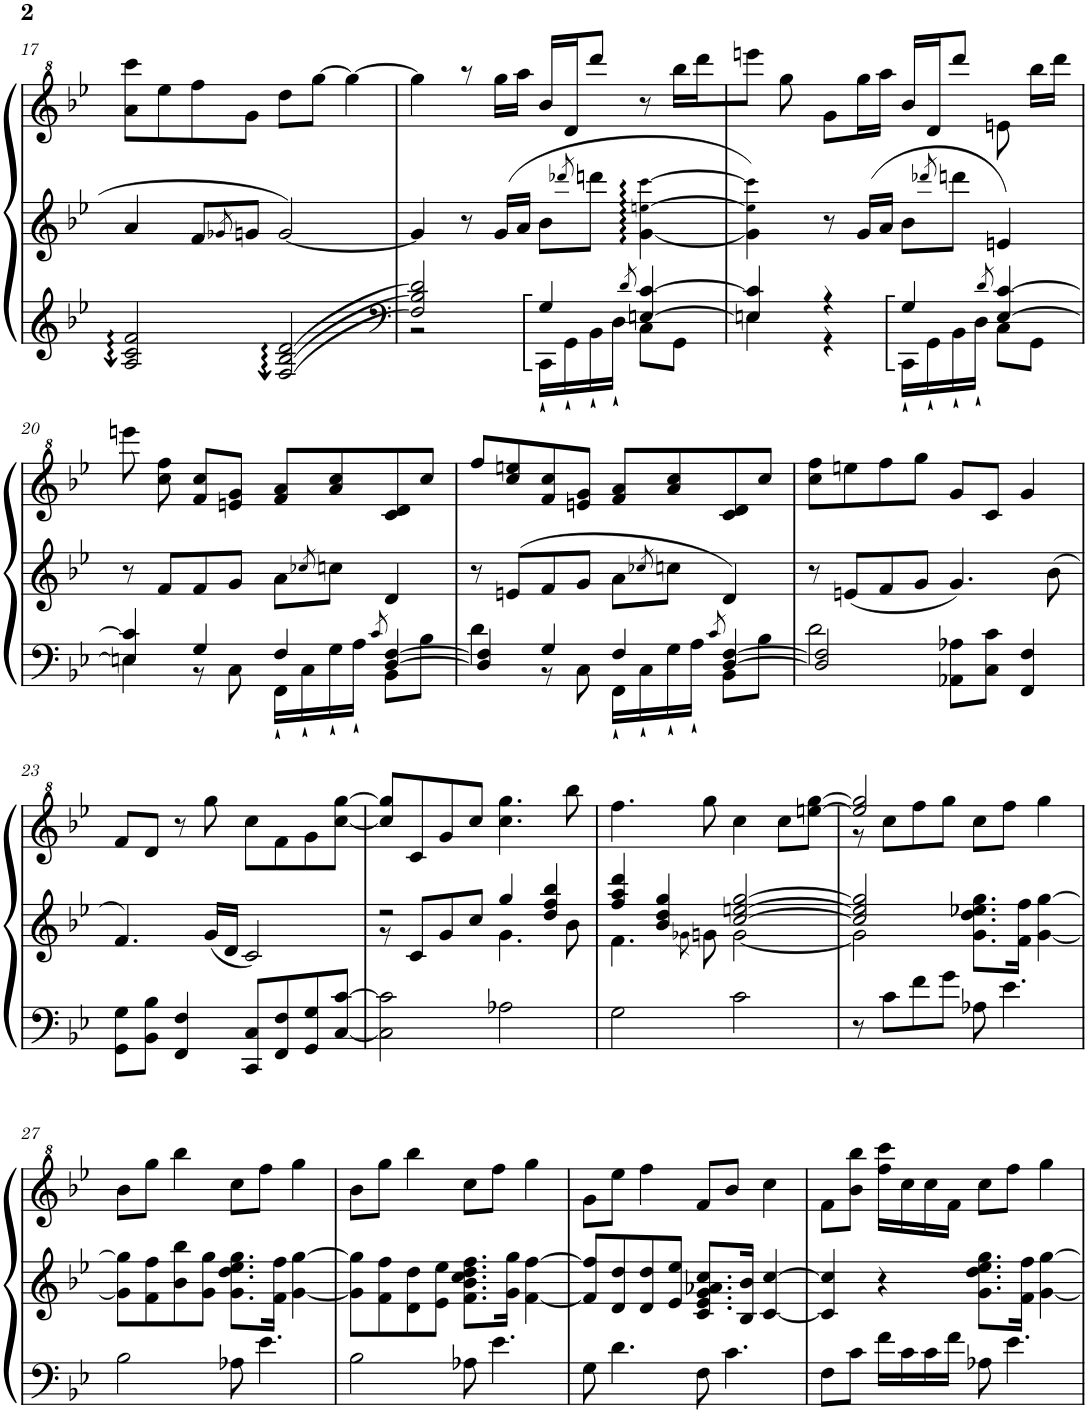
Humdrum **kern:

**kern	**kern	**kern
*part1	*part1	*part1
*staff3	*staff2	*staff1
*I"Piano	*	*
*I'Pno.	*	*
!!LO:PB:g=z
*clefG2	*clefG2	*clefG^2
*k[b-e-]	*k[b-e-]	*k[b-e-]
*M4/4	*M4/4	*M4/4
=17	=17	=17
2A/ 2c/ 2f/	4a/	8aa\ 8cccc\L
.	.	8eee-\
.	8f/L	8fff\
.	8qg-X/	.
.	8gn/J	8gg\J
[2F/ [2B-/ [2d/	[2g/	8ddd\L
.	.	[8ggg\J
.	.	4ggg\_
=18	=18	=18
*clefF4	*	*
*^	*	*
2r	2F/] 2B-/] 2d/]	4g/]	4ggg\]
.	.	8r	8raaa
.	.	16g/LL	16ggg\LL
.	.	16a/JJ	16aaa\JJ
16CC`\LL	4G/	8b-\L	16bb-/LL
16GG`\	.	.	16dd/J
.	.	8qddd-X/	.
16BB-`\	.	8dddn\J	8dddd/J
16D`\JJ	.	.	.
.	8qd/	.	.
8C\L	[4En/ [4c/	[4g\ [4een!\ [4ccc!\	8r
8GG\J	.	.	16bbb-\LL
.	.	.	16dddd\J
=19	=19	=19	=19
4En\	4E/] 4c/]	4g\] 4ee!\] 4ccc!\]	8eeeen\J
.	.	.	8ggg\
4r	4r	8r	8gg\L
.	.	16g/LL	16ggg\L
.	.	16a/JJ	16aaa\JJ
16CC`\LL	4G/	8b-\L	16bb-/LL
16GG`\	.	.	16dd/J
.	.	8qddd-X/	.
16BB-`\	.	8dddn\J	8dddd/J
16D`\JJ	.	.	.
.	8qd/	.	.
8C\L	[4E/ [4c/	4en/	8een\
8GG\J	.	.	16bbb-\LL
.	.	.	16dddd\JJ
!!LO:LB:g=z
=20	=20	=20	=20
4En\	4E/] 4c/]	8r	8eeeen\
.	.	8f/L	8ccc\ 8fff\
8r	4G/	8f/	8ff/ 8ccc/L
8C\	.	8g/J	8een/ 8gg/J
16FF`\LL	4F/	8a\L	8ff/ 8aa/L
16C`\	.	.	.
.	.	8qcc-X/	.
16G`\	.	8ccn\J	8aa/ 8ccc/
16A`\JJ	.	.	.
.	8qc/	.	.
8BB-\L	[4D/ [4F/	4d/	8cc/ 8dd/
8B-\J	.	.	8ccc/J
=21	=21	=21	=21
4d\	4D/] 4F/]	8r	8fff/L
.	.	8en/L	8ccc/ 8eeen/
8r	4G/	8f/	8ff/ 8ccc/
8C\	.	8g/J	8een/ 8gg/J
16FF`\LL	4F/	8a\L	8ff/ 8aa/L
16C`\	.	.	.
.	.	8qcc-X/	.
16G`\	.	8ccn\J	8aa/ 8ccc/
16A`\JJ	.	.	.
.	8qc/	.	.
8BB-\L	[4D/ [4F/	4d/	8cc/ 8dd/
8B-\J	.	.	8ccc/J
=22	=22	=22	=22
2d\	2D/] 2F/]	8r	8ccc\ 8fff\L
.	.	8en/L	8eeen\
.	.	8f/	8fff\
.	.	8g/J	8ggg\J
2ryy	8AA-X\ 8A-X\L	4.g/	8gg/L
.	8C\ 8c\J	.	8cc/J
.	4FF/ 4F/	.	4gg/
.	.	8b-\	.
*v	*v	*	*
!!LO:LB:g=z
=23	=23	=23
8GG\ 8G\L	4.f/	8ff/L
8BB-\ 8B-\J	.	8dd/J
4FF/ 4F/	.	8r
.	16g/LL	8ggg\
.	16d/JJ	.
8CC/ 8C/L	2c/	8ccc\L
8FF/ 8F/	.	8ff\
8GG/ 8G/	.	8gg\
[8C/ [8c/J	.	[8ccc\ [8ggg\J
=24	=24	=24
*	*^	*
2C\] 2c\]	2r	8r	8ccc/] 8ggg/]L
.	.	8c/L	8cc/
.	.	8g/	8gg/
.	.	8cc/J	8ccc/J
2A-X\	4.g\	4gg/	4.ccc\ 4.ggg\
.	.	4dd/ 4ff/ 4bb-/	.
.	8b-\	.	8bbb-\
=25	=25	=25	=25
2G\	4.f\	4ff/ 4aa/ 4ddd/	4.fff\
.	.	4b-/ 4dd/ 4gg/	.
.	8qg-X\	.	.
.	8gn\	.	8ggg\
2c\	[2g\	[2cc/ [2een/ [2gg/	4ccc\
.	.	.	8ccc\L
.	.	.	[8eeen\ [8ggg\J
=26	=26	=26	=26
*	*	*	*^
8r	2g\]	2cc/] 2ee/] 2gg/]	2eee/] 2ggg/]	8r
8c\L	.	.	.	8ccc\L
8f\	.	.	.	8fff\
8g\J	.	.	.	8ggg\J
8A-X\	8.g\ 8.dd\ 8.ee-X\ 8.gg\L	2ryy	8ccc\L	2ggg
4.e-\	.	.	8fff\J	.
.	16f\ 16ff\Jk	.	.	.
.	[4g\ [4gg\	.	4ggg\	.
*	*v	*v	*	*
*	*	*v	*v
!!LO:LB:g=z
=27	=27	=27
2B-\	8g\] 8gg\]L	8bb-\L
.	8f\ 8ff\	8ggg\J
.	8b-\ 8bb-\	4bbb-\
.	8g\ 8gg\J	.
8A-X\	8.g\ 8.dd\ 8.ee-\ 8.gg\L	8ccc\L
4.e-\	.	8fff\J
.	16f\ 16ff\Jk	.
.	[4g\ [4gg\	4ggg\
=28	=28	=28
2B-\	8g\] 8gg\]L	8bb-\L
.	8f\ 8ff\	8ggg\J
.	8d\ 8dd\	4bbb-\
.	8e-\ 8ee-\J	.
8A-X\	8.f\ 8.b-\ 8.cc\ 8.dd\ 8.ff\L	8ccc\L
4.e-\	.	8fff\J
.	16g\ 16gg\Jk	.
.	[4f\ [4ff\	4ggg\
=29	=29	=29
8G\	8f/] 8ff/]L	8gg\L
4.d\	8d/ 8dd/	8eee-\J
.	8d/ 8dd/	4fff\
.	8e-/ 8ee-/J	.
8F\	8.c/ 8.e-/ 8.g/ 8.a-X/ 8.cc/L	8ff/L
4.c\	.	8bb-/J
.	16B-/ 16b-/Jk	.
.	[4c/ [4cc/	4ccc\
=30	=30	=30
8F\L	4c/] 4cc/]	8ff\L
8c\J	.	8bb-\ 8bbb-\J
16f\LL	4r	16fff\ 16cccc\LL
16c\	.	16ccc\
16c\	.	16ccc\
16f\JJ	.	16ff\JJ
8A-X\	8.g\ 8.dd\ 8.ee-\ 8.gg\L	8ccc\L
4.e-\	.	8fff\J
.	16f\ 16ff\Jk	.
.	[4g\ [4gg\	4ggg\
=	=	=
*-	*-	*-
